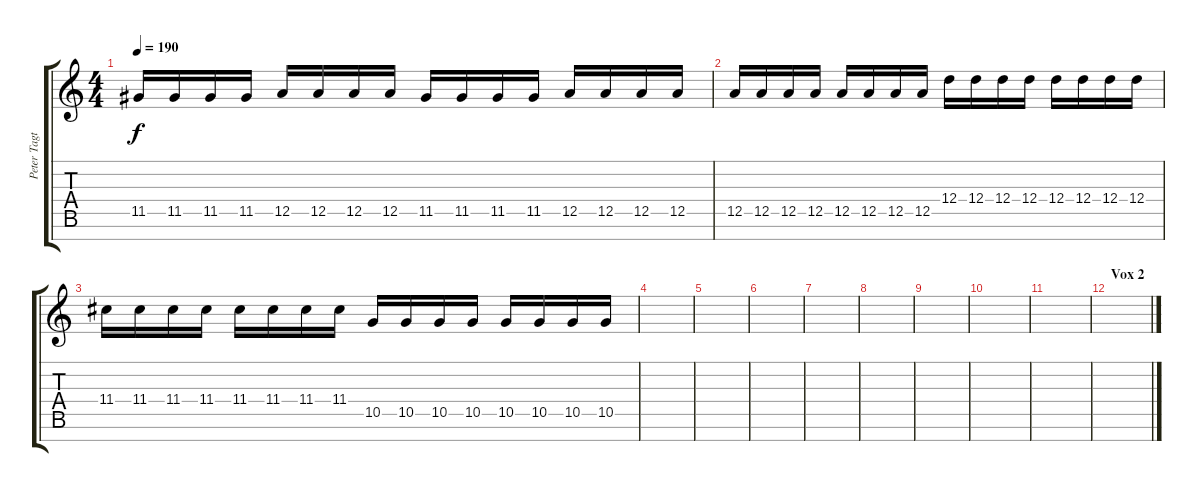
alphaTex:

\track ("Peter Tagtgren Solo (Coming Soon)" "Peter Tagt") {instrument overdrivenguitar}
\staff {score tabs}
\tuning (E4 B3 G3 D3 A2 E2 B1) {hide}
\ts (4 4)
\tempo 190
\clef g2
\ks c
11.5.16{dy f} 11.5.16 11.5.16 11.5.16 12.5.16 12.5.16 12.5.16 12.5.16 11.5.16 11.5.16 11.5.16 11.5.16 12.5.16 12.5.16 12.5.16 12.5.16 |
12.5.16 12.5.16 12.5.16 12.5.16 12.5.16 12.5.16 12.5.16 12.5.16 12.4.16 12.4.16 12.4.16 12.4.16 12.4.16 12.4.16 12.4.16 12.4.16 |
11.4.16 11.4.16 11.4.16 11.4.16 11.4.16 11.4.16 11.4.16 11.4.16 10.5.16 10.5.16 10.5.16 10.5.16 10.5.16 10.5.16 10.5.16 10.5.16 |
|
|
|
|
|
|
|
|
\section ("" "Vox 2")
